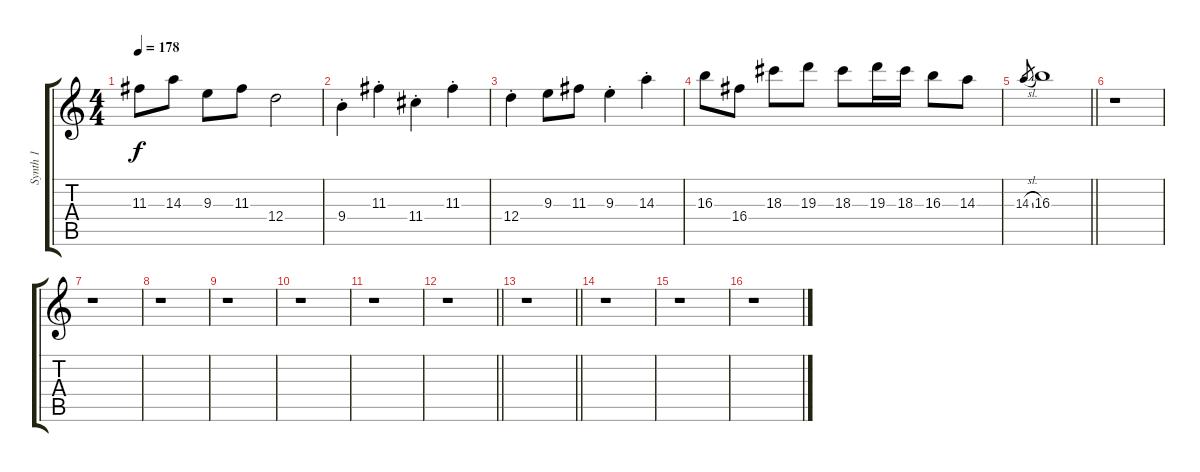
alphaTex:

\track ("Synth 1" "Synth 1") {instrument overdrivenguitar}
\staff {score tabs}
\tuning (E4 B3 G3 D3 A2 E2) {hide}
\ts (4 4)
\tempo 178
\clef g2
\ks c
11.3.8{dy f} 14.3.8 9.3.8 11.3.8 12.4.2 |
9.4{st}.4 11.3{st}.4 11.4{st}.4 11.3{st}.4 |
12.4{st}.4 9.3.8 11.3.8 9.3{st}.4 14.3{st}.4 |
16.3.8 16.4.8 18.3.8 19.3.8 18.3.8 19.3.16 18.3.16 16.3.8 14.3.8 |
\barLineRight lightlight
14.3{sl}.8{gr} 16.3.1 |
r.1 |
r.1 |
r.1 |
r.1 |
r.1 |
r.1 |
\barLineRight lightlight
r.1 |
\barLineRight lightlight
r.1 |
r.1 |
r.1 |
r.1
